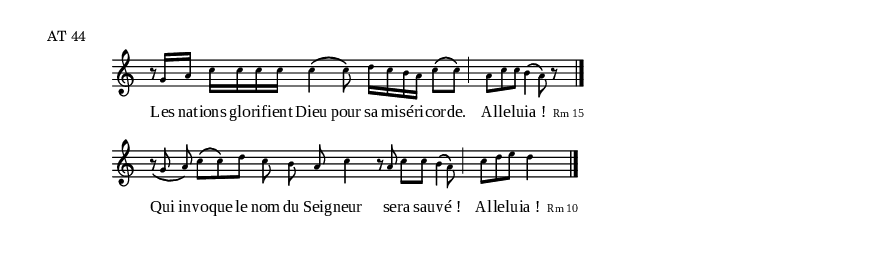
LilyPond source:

\version "2.10.0"
 \include "definitions.ly"
\markup {AT  44}



\relative c'' { 
	\new Staff {
		\cadenzaOn
		\set Staff.instrumentName = \markup{ \center-align {  } }
		r8 g16[ a]
		c16[ c c c]
		\times 2/3 { c4\( c8\) }		
		d16[ c b a]
		c8[\( c]\) \cesure\pespace 
		\times 2/3 { a8[ c c] }
		\stemDown b4\( a8\) r8
		\endBar
	}	\addlyrics {
		Les nat -- ions glo -- rif -- ient Dieu pour sa mi -- sé -- ri -- cor -- de. "Al" -- le -- lu -- "ia !" _
		\markup { \citation #"Rm 15"}
	}
}



\relative c'' { 
	\new Staff {
		\cadenzaOn
		\set Staff.instrumentName = \markup{ \center-align {  } }
		\times 2/3 { r8_\( g a\) }
		\times 2/3 { c[\( c\) d] }
		\times 2/3 { c b a }
		c4
		\pespace\pespace 
		r8 a
		c[ c]
		\stemDown
		b4\( a8\) \cesure\espace
		\times 2/3 {c8[ d e]} d4 
		\endBar
	}	\addlyrics {
		Qui in -- vo -- que le nom du Seig -- neur se -- ra sau -- "vé !" _ "Al" -- le -- lu -- "ia !"
		\markup { \citation #"Rm 10"}
	}
}
